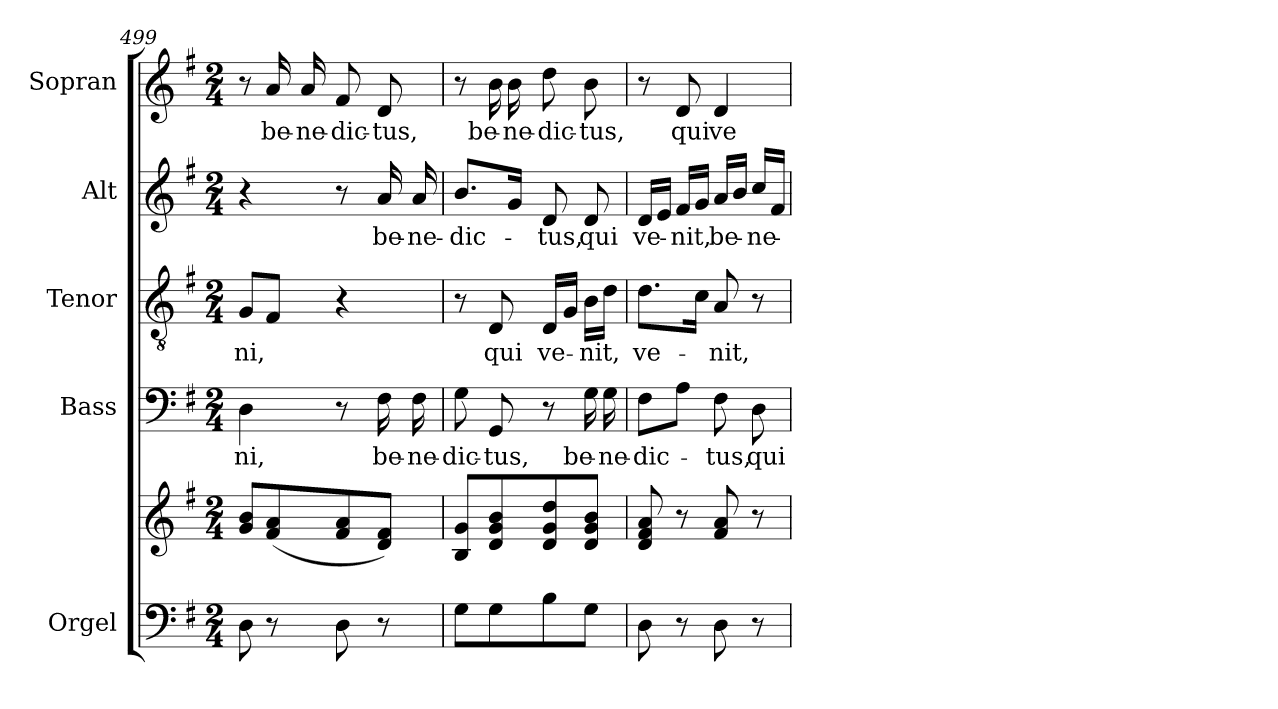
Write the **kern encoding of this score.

**kern	**kern	**kern	**text	**kern	**text	**kern	**text	**kern	**text
*part5	*part5	*part4	*part4	*part3	*part3	*part2	*part2	*part1	*part1
*staff6	*staff5	*staff4	*staff4	*staff3	*staff3	*staff2	*staff2	*staff1	*staff1
*I"Orgel	*	*I"Bass	*	*I"Tenor	*	*I"Alt	*	*I"Sopran	*
*I'Org.	*	*I'B.	*	*I'T.	*	*I'A.	*	*I'S.	*
*clefF4	*clefG2	*clefF4	*	*clefGv2	*	*clefG2	*	*clefG2	*
*k[f#]	*k[f#]	*k[f#]	*	*k[f#]	*	*k[f#]	*	*k[f#]	*
*G:	*G:	*G:	*	*G:	*	*G:	*	*G:	*
*M2/4	*M2/4	*M2/4	*	*M2/4	*	*M2/4	*	*M2/4	*
=499	=499	=499	=499	=499	=499	=499	=499	=499	=499
!	!	!	!LO:LY:b	!	!LO:LY:b	!	!	!	!
8D\	8g/ 8b/L	4D\	-ni,	8G/L	-ni,	4r	.	8r	.
!	!	!	!	!	!	!	!	!	!LO:LY:b
8r	(<8f#/ 8a/	.	.	8F#/J	.	.	.	16a/	be-
!	!	!	!	!	!	!	!	!	!LO:LY:b
.	.	.	.	.	.	.	.	16a/	-ne-
!	!	!	!	!	!	!	!	!	!LO:LY:b
8D\	8f#/ 8a/	8r	.	4r	.	8r	.	8f#/	-dic-
!	!	!	!LO:LY:b	!	!	!	!LO:LY:b	!	!LO:LY:b
8r	8d/ 8f#/J)	16F#\	be-	.	.	16a/	be-	8d/	-tus,
!	!	!	!LO:LY:b	!	!	!	!LO:LY:b	!	!
.	.	16F#\	-ne-	.	.	16a/	-ne-	.	.
=500	=500	=500	=500	=500	=500	=500	=500	=500	=500
!	!	!	!LO:LY:b	!	!	!	!LO:LY:b	!	!
8G\L	8B/ 8g/L	8G\	-dic-	8r	.	8.b/L	-dic-	8r	.
!	!	!	!LO:LY:b	!	!LO:LY:b	!	!	!	!LO:LY:b
8G\	8d/ 8g/ 8b/	8GG/	-tus,	8D/	qui	.	.	16b\	be-
!	!	!	!	!	!	!	!	!	!LO:LY:b
.	.	.	.	.	.	16g/Jk	.	16b\	-ne-
!	!	!	!	!	!LO:LY:b	!	!LO:LY:b	!	!LO:LY:b
8B\	8d/ 8g/ 8dd/	8r	.	16D/LL	ve-	8d/	-tus,	8dd\	-dic-
.	.	.	.	16G/JJ	.	.	.	.	.
!	!	!	!LO:LY:b	!	!LO:LY:b	!	!LO:LY:b	!	!LO:LY:b
8G\J	8d/ 8g/ 8b/J	16G\	be-	16B\LL	-nit,	8d/	qui	8b\	-tus,
!	!	!	!LO:LY:b	!	!	!	!	!	!
.	.	16G\	-ne-	16d\JJ	.	.	.	.	.
=501	=501	=501	=501	=501	=501	=501	=501	=501	=501
!	!	!	!LO:LY:b	!	!LO:LY:b	!	!LO:LY:b	!	!
8D\	8d/ 8f#/ 8a/	8F#\L	-dic-	8.d\L	ve-	16d/LL	ve-	8r	.
.	.	.	.	.	.	16e/JJ	.	.	.
!	!	!	!	!	!	!	!LO:LY:b	!	!LO:LY:b
8r	8r	8A\J	.	.	.	16f#/LL	-nit,	8d/	qui
.	.	.	.	16c\Jk	.	16g/JJ	.	.	.
!	!	!	!LO:LY:b	!	!LO:LY:b	!	!LO:LY:b	!	!LO:LY:b
8D\	8f#/ 8a/	8F#\	-tus,	8A/	-nit,	16a/LL	be-	4d/	ve-
.	.	.	.	.	.	16b/JJ	.	.	.
!	!	!	!LO:LY:b	!	!	!	!LO:LY:b	!	!
8r	8r	8D\	qui	8r	.	16cc/LL	-ne-	.	.
.	.	.	.	.	.	16f#/JJ	.	.	.
=	=	=	=	=	=	=	=	=	=
*-	*-	*-	*-	*-	*-	*-	*-	*-	*-
